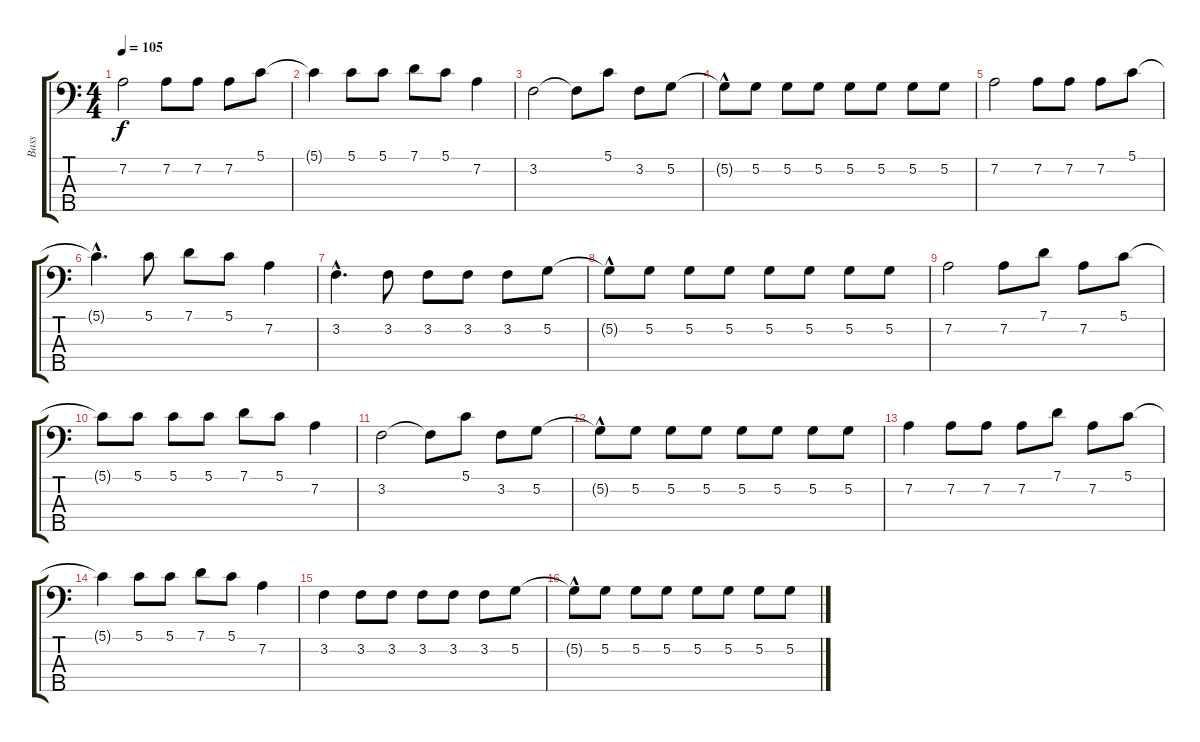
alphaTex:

\track ("Bass" "Bass") {instrument fretlessbass}
\staff {score tabs}
\tuning (G2 D2 A1 E1 B0) {hide}
\ts (4 4)
\tempo 105
\clef f4
\ks c
7.2.2{dy f} 7.2.8 7.2.8 7.2.8 5.1.8 |
5.1{t}.4 5.1.8 5.1.8 7.1.8 5.1.8 7.2.4 |
3.2.2 3.2{t}.8 5.1.8 3.2.8 5.2.8 |
5.2{hac t}.8 5.2.8 5.2.8 5.2.8 5.2.8 5.2.8 5.2.8 5.2.8 |
7.2.2 7.2.8 7.2.8 7.2.8 5.1.8 |
5.1{hac t}.4{d} 5.1.8 7.1.8 5.1.8 7.2.4 |
3.2{hac}.4{d} 3.2.8 3.2.8 3.2.8 3.2.8 5.2.8 |
5.2{hac t}.8 5.2.8 5.2.8 5.2.8 5.2.8 5.2.8 5.2.8 5.2.8 |
7.2.2 7.2.8 7.1.8 7.2.8 5.1.8 |
5.1{t}.8 5.1.8 5.1.8 5.1.8 7.1.8 5.1.8 7.2.4 |
3.2.2 3.2{t}.8 5.1.8 3.2.8 5.2.8 |
5.2{hac t}.8 5.2.8 5.2.8 5.2.8 5.2.8 5.2.8 5.2.8 5.2.8 |
7.2.4 7.2.8 7.2.8 7.2.8 7.1.8 7.2.8 5.1.8 |
5.1{t}.4 5.1.8 5.1.8 7.1.8 5.1.8 7.2.4 |
3.2.4 3.2.8 3.2.8 3.2.8 3.2.8 3.2.8 5.2.8 |
5.2{hac t}.8 5.2.8 5.2.8 5.2.8 5.2.8 5.2.8 5.2.8 5.2.8
